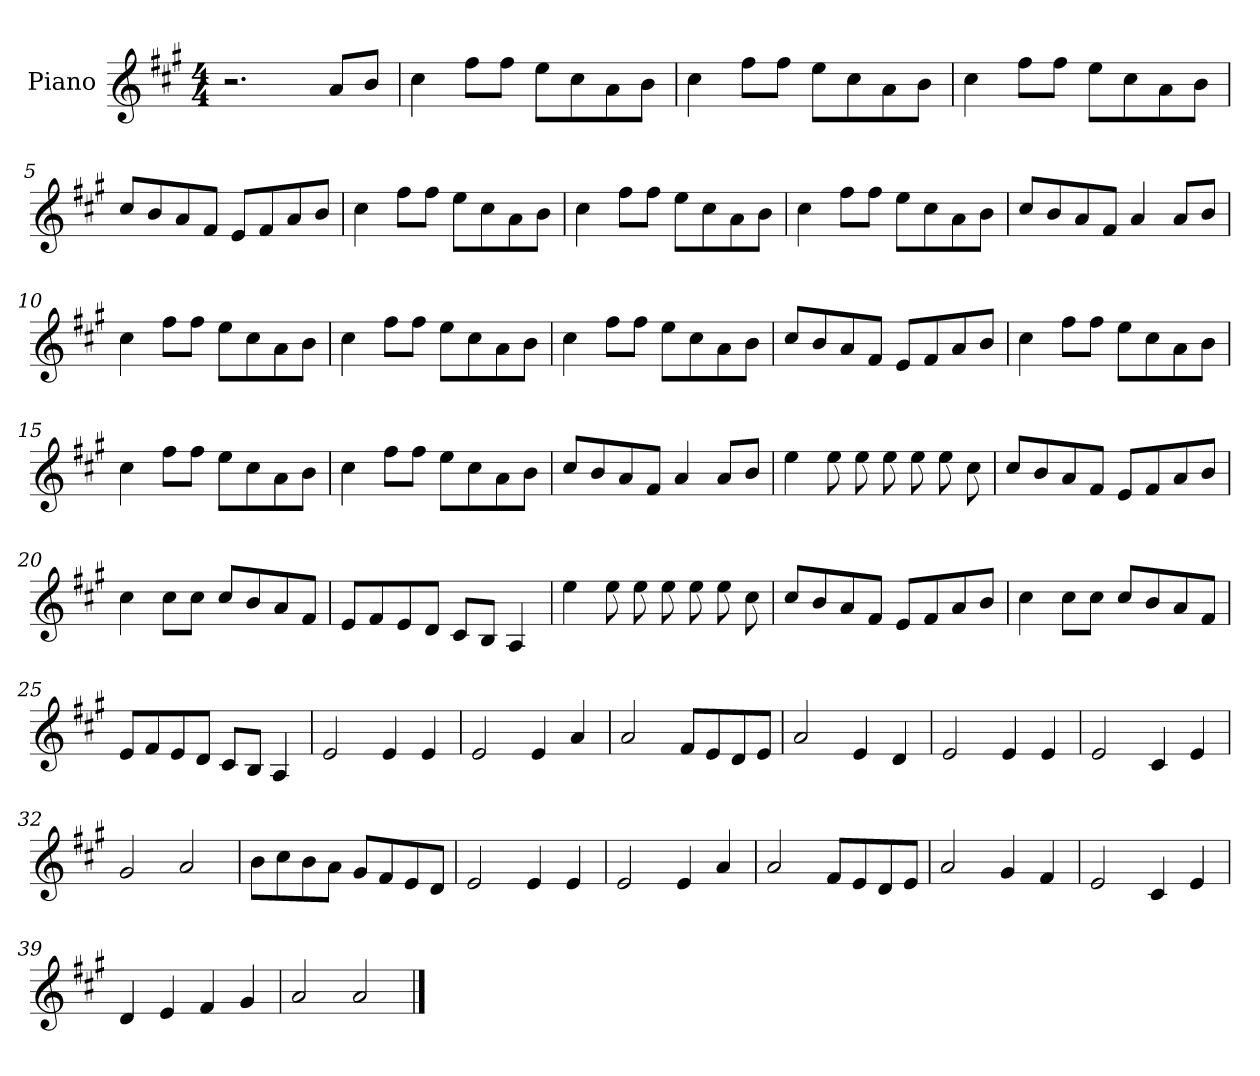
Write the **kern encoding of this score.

**kern
*part1
*staff1
*I"Piano
*I'Pno
*clefG2
*k[f#c#g#]
*M4/4
=1
2.r
8a/L
8b/J
=2
4cc#\
8ff#\L
8ff#\J
8ee\L
8cc#\
8a\
8b\J
=3
4cc#\
8ff#\L
8ff#\J
8ee\L
8cc#\
8a\
8b\J
=4
4cc#\
8ff#\L
8ff#\J
8ee\L
8cc#\
8a\
8b\J
=5
8cc#/L
8b/
8a/
8f#/J
8e/L
8f#/
8a/
8b/J
=6
4cc#\
8ff#\L
8ff#\J
8ee\L
8cc#\
8a\
8b\J
=7
4cc#\
8ff#\L
8ff#\J
8ee\L
8cc#\
8a\
8b\J
=8
4cc#\
8ff#\L
8ff#\J
8ee\L
8cc#\
8a\
8b\J
=9
8cc#/L
8b/
8a/
8f#/J
4a/
8a/L
8b/J
=10
4cc#\
8ff#\L
8ff#\J
8ee\L
8cc#\
8a\
8b\J
=11
4cc#\
8ff#\L
8ff#\J
8ee\L
8cc#\
8a\
8b\J
=12
4cc#\
8ff#\L
8ff#\J
8ee\L
8cc#\
8a\
8b\J
=13
8cc#/L
8b/
8a/
8f#/J
8e/L
8f#/
8a/
8b/J
=14
4cc#\
8ff#\L
8ff#\J
8ee\L
8cc#\
8a\
8b\J
=15
4cc#\
8ff#\L
8ff#\J
8ee\L
8cc#\
8a\
8b\J
=16
4cc#\
8ff#\L
8ff#\J
8ee\L
8cc#\
8a\
8b\J
=17
8cc#/L
8b/
8a/
8f#/J
4a/
8a/L
8b/J
=18
4ee\
8ee\
8ee\
8ee\
8ee\
8ee\
8cc#\
=19
8cc#/L
8b/
8a/
8f#/J
8e/L
8f#/
8a/
8b/J
=20
4cc#\
8cc#\L
8cc#\J
8cc#/L
8b/
8a/
8f#/J
=21
8e/L
8f#/
8e/
8d/J
8c#/L
8B/J
4A/
=22
4ee\
8ee\
8ee\
8ee\
8ee\
8ee\
8cc#\
=23
8cc#/L
8b/
8a/
8f#/J
8e/L
8f#/
8a/
8b/J
=24
4cc#\
8cc#\L
8cc#\J
8cc#/L
8b/
8a/
8f#/J
=25
8e/L
8f#/
8e/
8d/J
8c#/L
8B/J
4A/
=26
2e/
4e/
4e/
=27
2e/
4e/
4a/
=28
2a/
8f#/L
8e/
8d/
8e/J
=29
2a/
4e/
4d/
=30
2e/
4e/
4e/
=31
2e/
4c#/
4e/
=32
2g#/
2a/
=33
8b\L
8cc#\
8b\
8a\J
8g#/L
8f#/
8e/
8d/J
=34
2e/
4e/
4e/
=35
2e/
4e/
4a/
=36
2a/
8f#/L
8e/
8d/
8e/J
=37
2a/
4g#/
4f#/
=38
2e/
4c#/
4e/
=39
4d/
4e/
4f#/
4g#/
=40
2a/
2a/
==
*-
